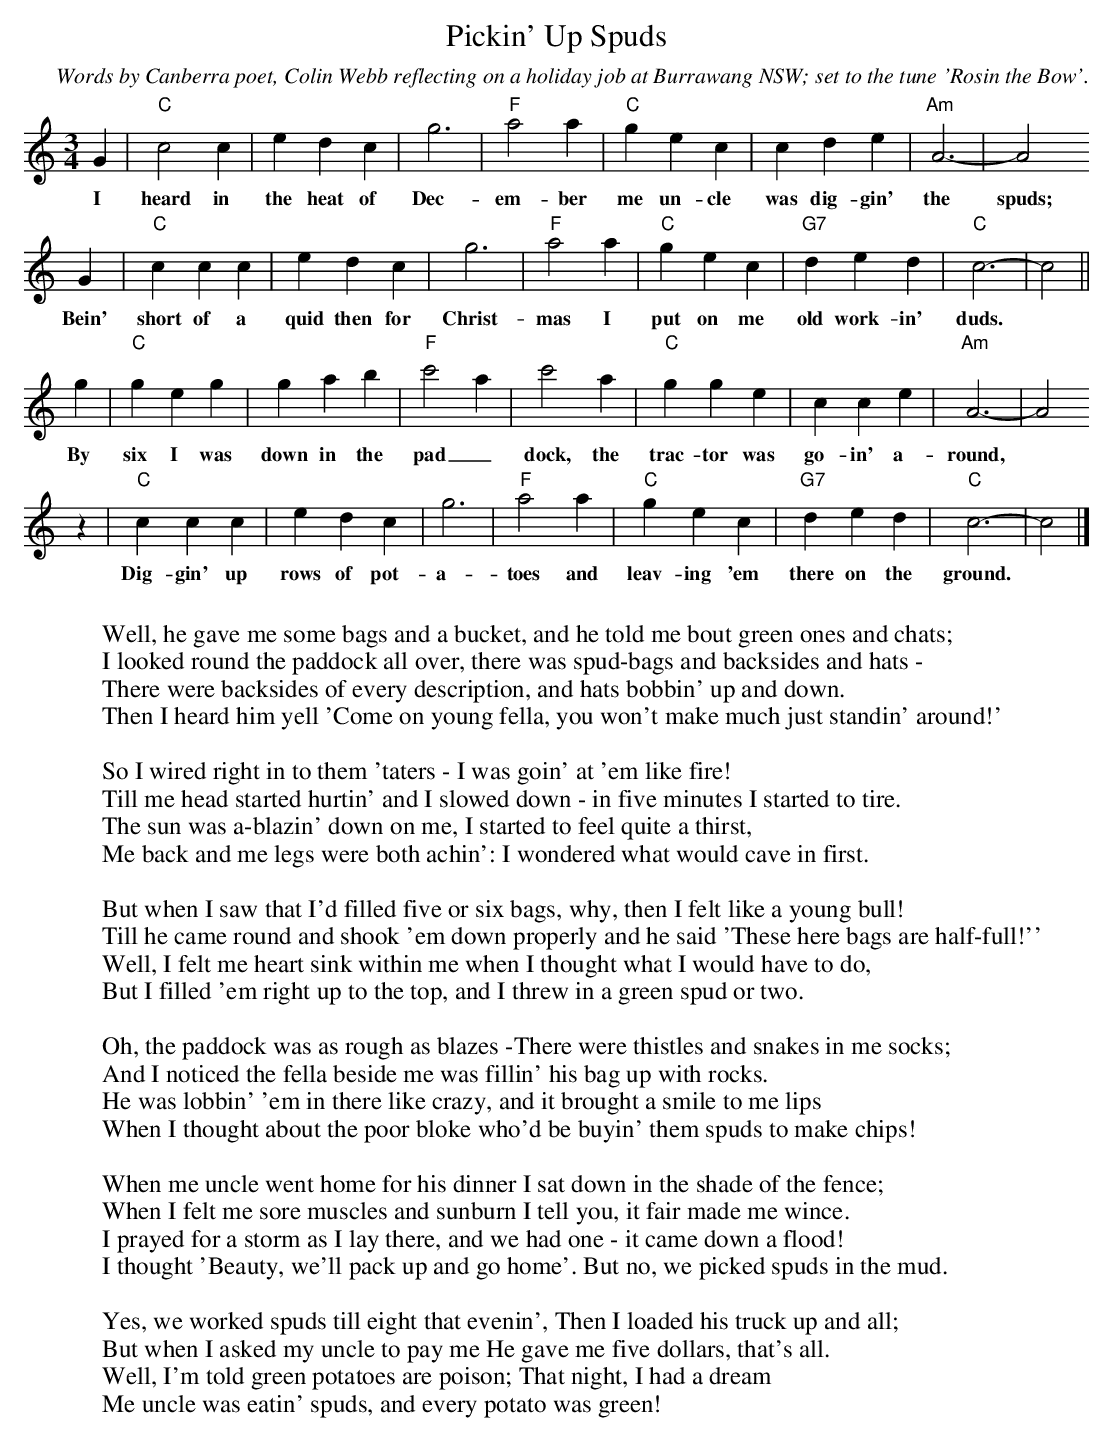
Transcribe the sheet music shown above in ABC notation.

X:1
T:Pickin' Up Spuds
C:Words by Canberra poet, Colin Webb reflecting on a holiday job at Burrawang NSW; set to the tune 'Rosin the Bow'.
M:3/4
L:1/8
K:Cmaj
G2|"C"c4c2|e2d2c2|g6|"F"a4a2|"C"g2e2c2|c2d2e2|"Am"A6-|A4
w:I heard in the heat of Dec-em-ber me un-cle was dig-gin' the spuds;
G2|"C"c2c2c2|e2d2c2|g6|"F"a4a2|"C"g2e2c2|"G7"d2e2d2|"C"c6-|c4||
w:Bein' short of a quid then for Christ-mas I put on me old work-in' duds.
g2|"C"g2e2g2|g2a2b2|"F"c'4-a2|c'4a2|"C"g2g2e2|c2c2e2|"Am"A6-|A4
w:By six I was down in the pad_dock, the trac-tor was go-in' a-round,
z2|"C"c2c2c2|e2d2c2|g6|"F"a4a2|"C"g2e2c2|"G7"d2e2d2|"C"c6-|c4|]
w:Dig-gin' up rows of pot-a-toes and leav-ing 'em there on the ground.
W:
W:Well, he gave me some bags and a bucket, and he told me bout green ones and chats;
W:I looked round the paddock all over, there was spud-bags and backsides and hats -
W:There were backsides of every description, and hats bobbin' up and down.
W:Then I heard him yell 'Come on young fella, you won't make much just standin' around!'
W:
W:So I wired right in to them 'taters - I was goin' at 'em like fire!
W:Till me head started hurtin' and I slowed down - in five minutes I started to tire.
W:The sun was a-blazin' down on me, I started to feel quite a thirst,
W:Me back and me legs were both achin': I wondered what would cave in first.
W:
W:But when I saw that I'd filled five or six bags, why, then I felt like a young bull!
W:Till he came round and shook 'em down properly and he said 'These here bags are half-full!''
W:Well, I felt me heart sink within me when I thought what I would have to do,
W:But I filled 'em right up to the top, and I threw in a green spud or two.
W:
W:Oh, the paddock was as rough as blazes -There were thistles and snakes in me socks;
W:And I noticed the fella beside me was fillin' his bag up with rocks.
W:He was lobbin' 'em in there like crazy, and it brought a smile to me lips
W:When I thought about the poor bloke who'd be buyin' them spuds to make chips!
W:
W:When me uncle went home for his dinner I sat down in the shade of the fence;
W:When I felt me sore muscles and sunburn I tell you, it fair made me wince.
W:I prayed for a storm as I lay there, and we had one - it came down a flood!
W:I thought 'Beauty, we'll pack up and go home'. But no, we picked spuds in the mud.
W:
W:Yes, we worked spuds till eight that evenin', Then I loaded his truck up and all;
W:But when I asked my uncle to pay me He gave me five dollars, that's all.
W:Well, I'm told green potatoes are poison; That night, I had a dream
W:Me uncle was eatin' spuds, and every potato was green!
